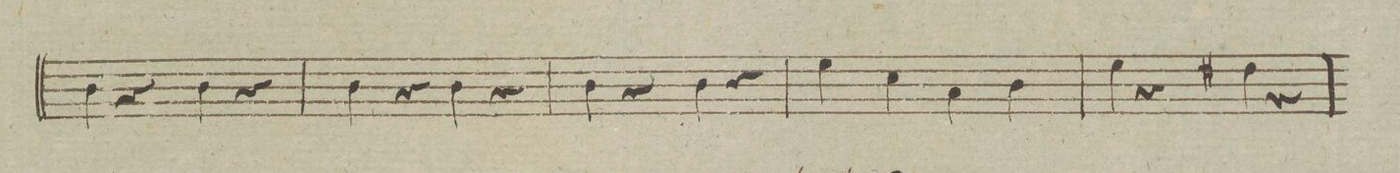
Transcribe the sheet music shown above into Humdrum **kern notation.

**kern	**dynam
*I"Basso	*
*clefF4	*
*k[]	*
*met(c)	*
*M4/4	*
4D\	.
4r	.
4D\	.
4r	.
=96	=96
4D\	.
4r	.
4D\	.
4r	.
=97	=97
4D\	.
4r	.
4D\	.
4r	.
=98	=98
4G\	.
4E\	.
4C\	.
4D\	.
=99	=99
4G\	.
4r	.
4F#X\	.
4r	.
=100	=100
*-	*-
